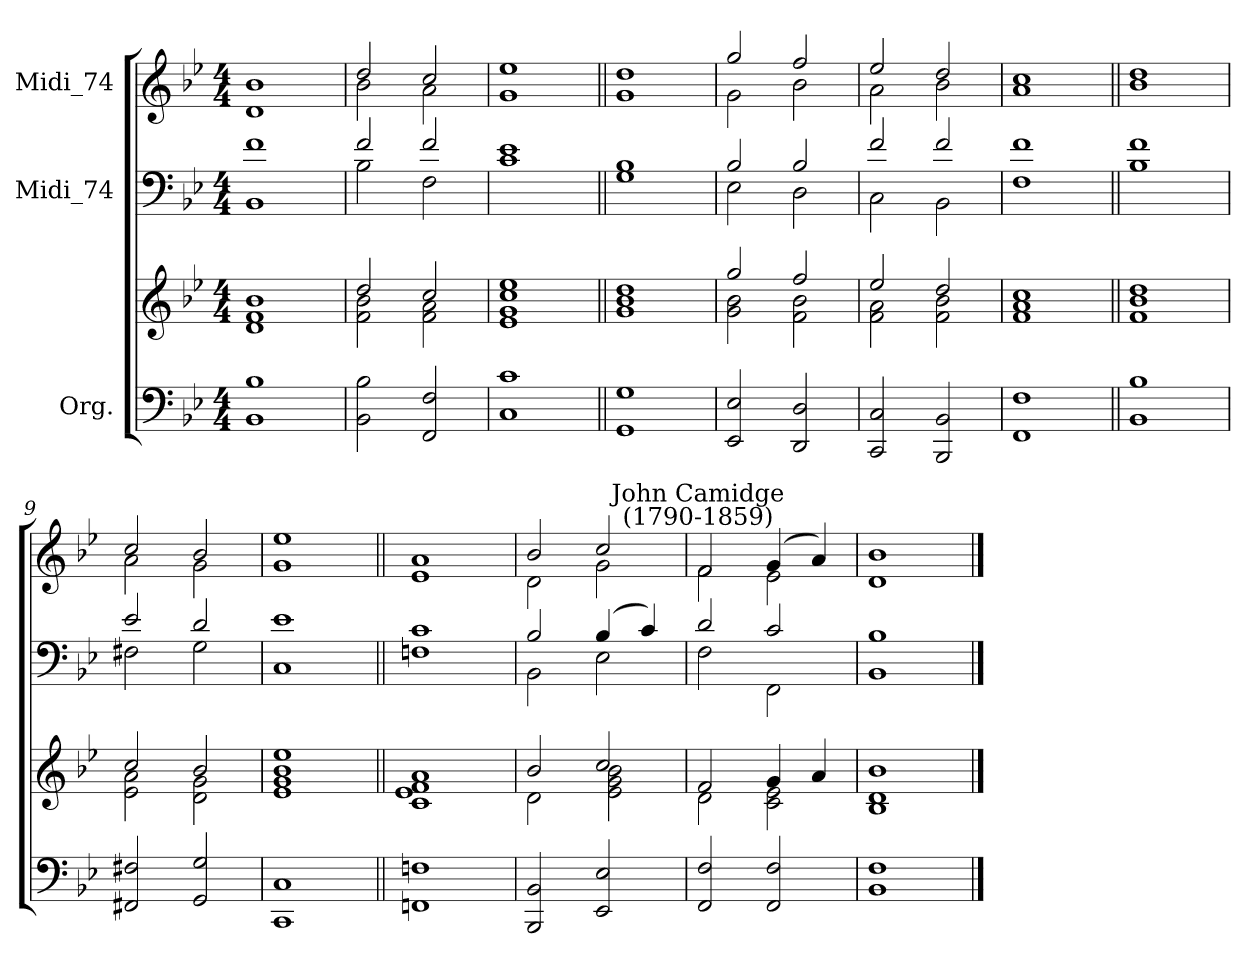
**kern	**kern	**kern	**kern
*part3	*part3	*part2	*part1
*staff4	*staff3	*staff2	*staff1
*I"Org.	*	*I"Midi_74	*I"Midi_74
*clefF4	*clefG2	*clefF4	*clefG2
*k[b-e-]	*k[b-e-]	*k[b-e-]	*k[b-e-]
*B-:	*B-:	*B-:	*B-:
*M4/4	*M4/4	*M4/4	*M4/4
=1	=1	=1	=1
*	*^	*^	*^
1BB- 1B-	1f/ 1b-/	1d\	1f/	1BB-\	1b-/	1d\
=2	=2	=2	=2	=2	=2	=2
2BB- 2B-	2dd/	2f\ 2b-\	2f/	2B-\	2dd/	2b-\
2FF 2F	2cc/	2f\ 2a\	2f/	2F\	2cc/	2a\
=3	=3	=3	=3	=3	=3	=3
1C 1c	1e-/ 1cc/ 1ee-/	1g\	1e-/	1c\	1ee-/	1g\
=4||	=4||	=4||	=4||	=4||	=4||	=4||
1GG 1G	1b-/ 1dd/	1g\	1B-/	1G\	1dd/	1g\
=5	=5	=5	=5	=5	=5	=5
2EE- 2E-	2gg/	2g\ 2b-\	2B-/	2E-\	2gg/	2g\
2DD 2D	2ff/	2f\ 2b-\	2B-/	2D\	2ff/	2b-\
=6	=6	=6	=6	=6	=6	=6
2CC 2C	2ee-/	2f\ 2a\	2f/	2C\	2ee-/	2a\
2BBB- 2BB-	2dd/	2f\ 2b-\	2f/	2BB-\	2dd/	2b-\
=7	=7	=7	=7	=7	=7	=7
1FF 1F	1cc/	1f\ 1a\	1f/	1F\	1cc/	1a\
=8||	=8||	=8||	=8||	=8||	=8||	=8||
1BB- 1B-	1dd/	1f\ 1b-\	1f/	1B-\	1dd/	1b-\
=9	=9	=9	=9	=9	=9	=9
2FF#X 2F#X	2cc/	2e-\ 2a\	2e-/	2F#X\	2cc/	2a\
2GG 2G	2b-/	2d\ 2g\	2d/	2G\	2b-/	2g\
=10	=10	=10	=10	=10	=10	=10
1CC 1C	1ee-/	1e-\ 1g\ 1b-\	1e-/	1C\	1ee-/	1g\
=11||	=11||	=11||	=11||	=11||	=11||	=11||
1FFn 1Fn	1a/	1c\ 1e-\ 1f\	1c/	1Fn\	1a/	1e-\
=12	=12	=12	=12	=12	=12	=12
2BBB- 2BB-	2b-/	2d\	2B-/	2BB-\	2b-/	2d\
2EE- 2E-	2cc/	2e-\ 2g\ 2b-\	(>4B-/	2E-\	2cc/	2g\
.	.	.	4c/)	.	.	.
=13	=13	=13	=13	=13	=13	=13
!	!	!	!	!	!LO:TX:a:cj:t=John Camidge\n(1790-1859)	!
2FF 2F	2f/	2d\	2d/	2F\	2f/	2f\
2FF 2F	4g/	2c\ 2e-\	2c/	2FF\	(>4g/	2e-\
.	4a/	.	.	.	4a/)	.
=14	=14	=14	=14	=14	=14	=14
1BB- 1F	1b-/	1B-\ 1d\	1B-/	1BB-\	1b-/	1d\
*	*v	*v	*	*	*v	*v
*	*	*v	*v	*
==	==	==	==
*-	*-	*-	*-
